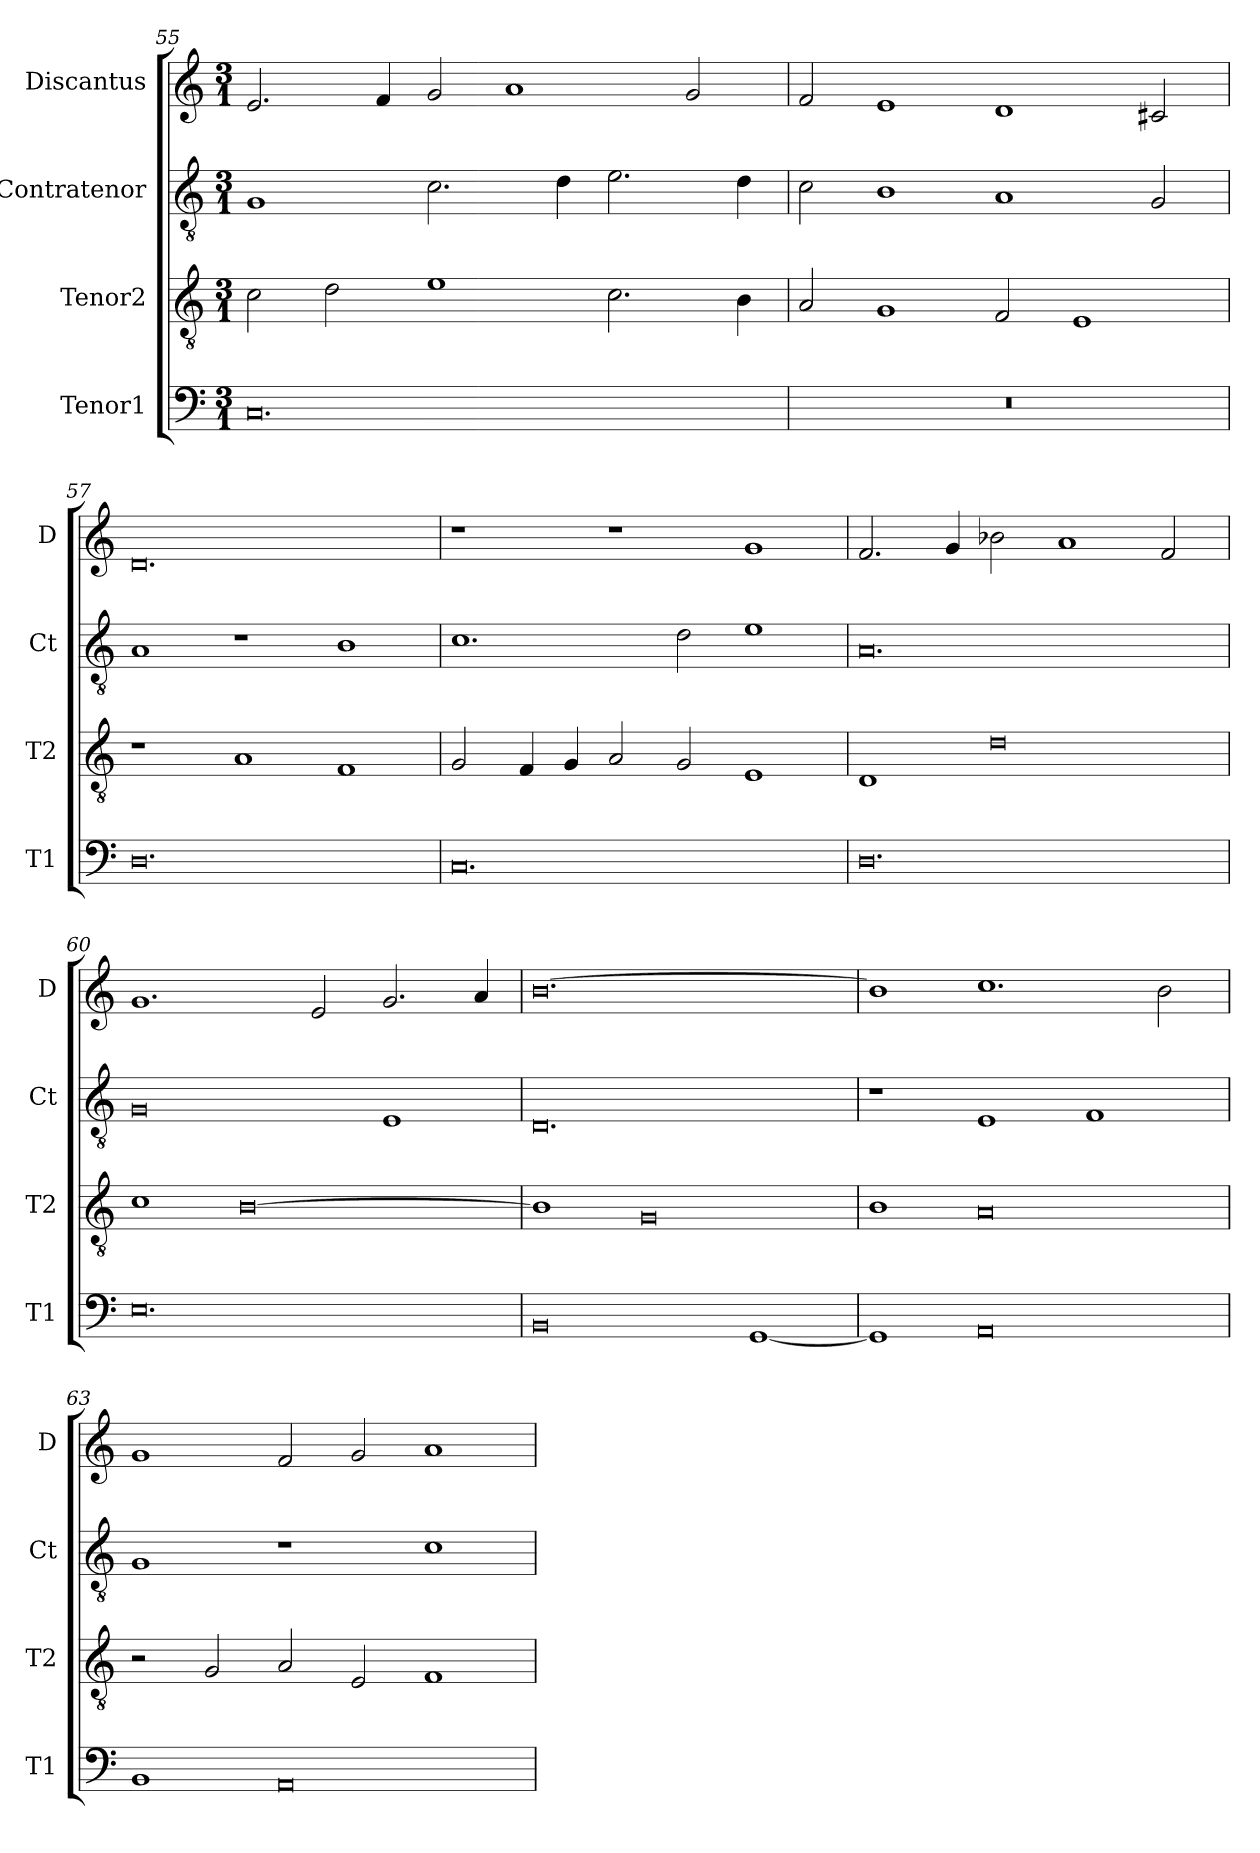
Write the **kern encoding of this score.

**kern	**kern	**kern	**kern
*part4	*part3	*part2	*part1
*staff4	*staff3	*staff2	*staff1
*I"Tenor1	*I"Tenor2	*I"Contratenor	*I"Discantus
*I'T1	*I'T2	*I'Ct	*I'D
*clefF4	*clefGv2	*clefGv2	*clefG2
*k[]	*k[]	*k[]	*k[]
*M3/1	*M3/1	*M3/1	*M3/1
=55	=55	=55	=55
0.C	2c\	1G	2.e/
.	2d\	.	.
.	.	.	4f/
.	1e	2.c\	2g/
.	.	.	1a
.	.	4d\	.
.	2.c\	2.e\	.
.	.	.	2g/
.	4B\	4d\	.
=56	=56	=56	=56
0.r	2A/	2c\	2f/
.	1G	1B	1e
.	2F/	1A	1d
.	1E	.	.
.	.	2G/	2c#X/
=57	=57	=57	=57
0.D	1r	1A	0.d
.	1A	1r	.
.	1F	1B	.
=58	=58	=58	=58
0.C	2G/	1.c	1r
.	4F/	.	.
.	4G/	.	.
.	2A/	.	1r
.	2G/	2d\	.
.	1E	1e	1g
=59	=59	=59	=59
0.D	1D	0.A	2.f/
.	.	.	4g/
.	0d	.	2b-X\
.	.	.	1a
.	.	.	2f/
=60	=60	=60	=60
0.E	1c	0G	1.g
.	[0B	.	.
.	.	.	2e/
.	.	1E	2.g/
.	.	.	4a/
=61	=61	=61	=61
0BB	1B]	0.D	[0.b
.	0G	.	.
[1GG	.	.	.
=62	=62	=62	=62
1GG]	1B	1r	1b]
0AA	0A	1E	1.cc
.	.	1F	.
.	.	.	2b\
=63	=63	=63	=63
1BB	2r	1G	1g
.	2G/	.	.
0AA	2A/	1r	2f/
.	2E/	.	2g/
.	1F	1c	1a
=	=	=	=
*-	*-	*-	*-
